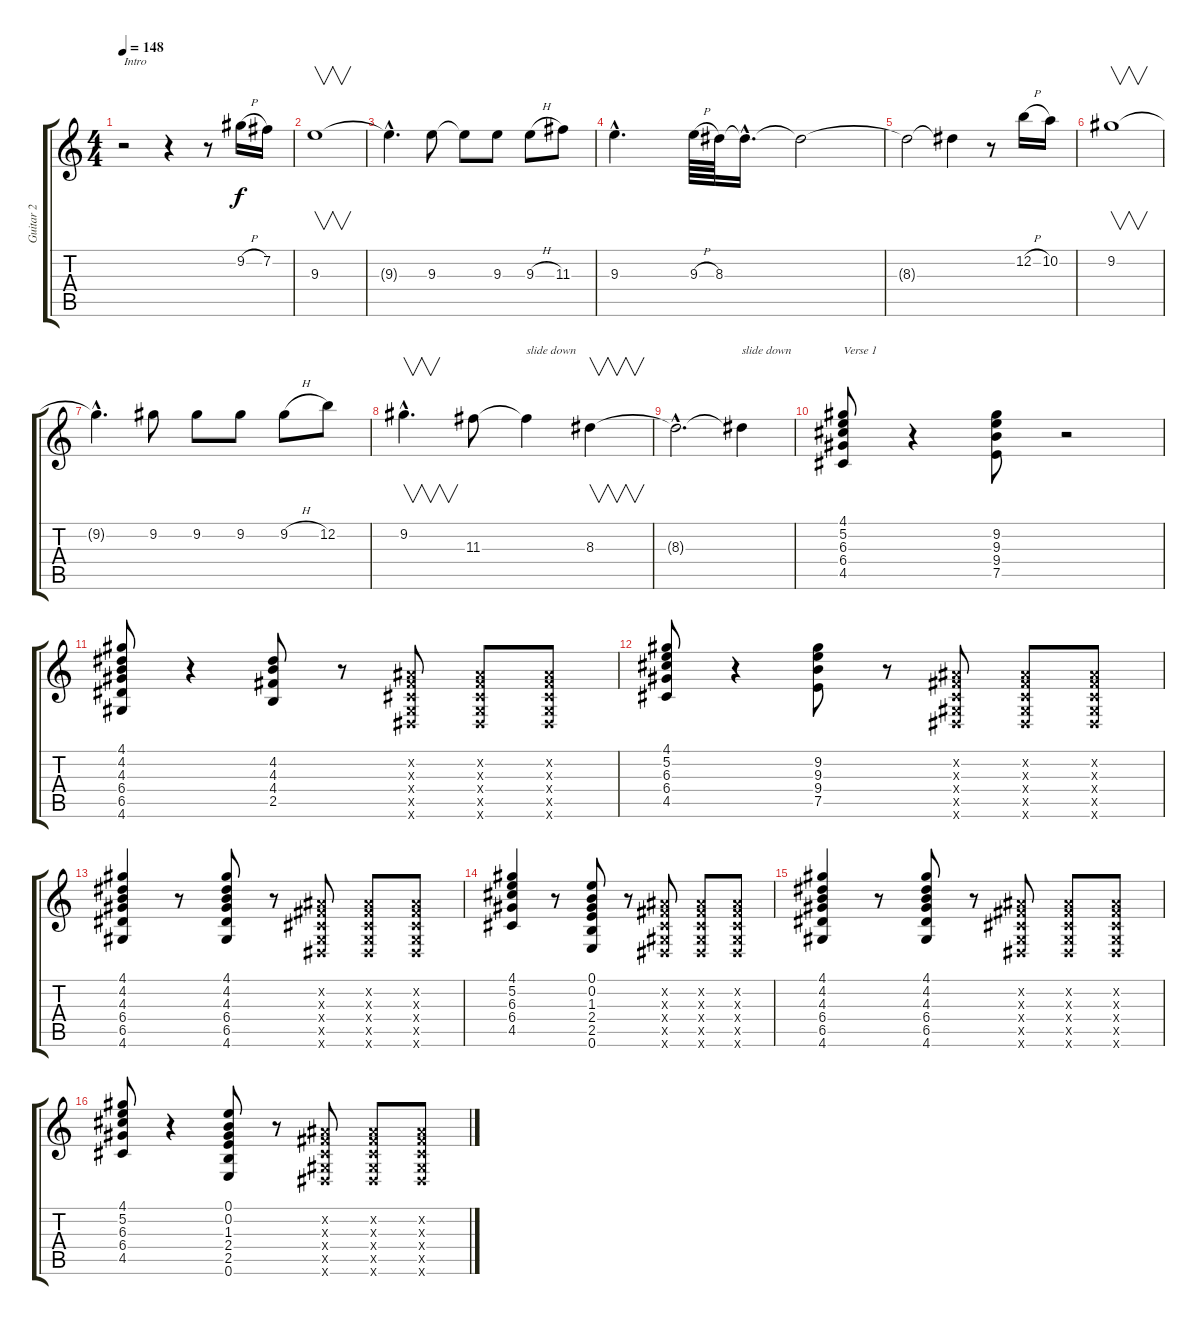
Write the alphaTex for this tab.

\track ("Guitar 2" "Guitar 2") {instrument overdrivenguitar}
\staff {score tabs}
\tuning (E4 B3 G3 D3 A2 E2) {hide}
\ts (4 4)
\tempo 148
\clef g2
\ks c
r.2{txt "Intro" dy f instrument overdrivenguitar} r.4 r.8 9.2{h}.16 7.2.16 |
9.3.1{v} |
9.3{hac t}.4{d} 9.3.8 9.3{t}.8 9.3.8 9.3{h}.8 11.3.8 |
9.3{hac}.4{d} 9.3{h}.64 8.3.64 8.3{hac t}.16{d} 8.3{t}.2 |
8.3{t}.2 8.3{t}.4 r.8 12.2{h}.16 10.2.16 |
9.2.1{v} |
9.2{hac t}.4{d} 9.2.8 9.2.8 9.2.8 9.2{h}.8 12.2.8 |
9.2{hac}.4{v d} 11.3.8 11.3{t}.4{txt "slide down"} 8.3.4{v} |
8.3{hac t}.2{d} 8.3{t}.4{txt "slide down"} |
(4.1 5.2 6.3 6.4 4.5).8{txt "Verse 1"} r.4 (9.2 9.3 9.4 7.5).8 r.2 |
(4.1 4.2 4.3 6.4 6.5 4.6).8 r.4 (4.2 4.3 4.4 2.5).8 r.8 (-1.2{x} -1.3{x} -1.4{x} -1.5{x} -1.6{x}).8 (-1.2{x} -1.3{x} -1.4{x} -1.5{x} -1.6{x}).8 (-1.2{x} -1.3{x} -1.4{x} -1.5{x} -1.6{x}).8 |
(4.1 5.2 6.3 6.4 4.5).8 r.4 (9.2 9.3 9.4 7.5).8 r.8 (-1.2{x} -1.3{x} -1.4{x} -1.5{x} -1.6{x}).8 (-1.2{x} -1.3{x} -1.4{x} -1.5{x} -1.6{x}).8 (-1.2{x} -1.3{x} -1.4{x} -1.5{x} -1.6{x}).8 |
(4.1 4.2 4.3 6.4 6.5 4.6).4 r.8 (4.1 4.2 4.3 6.4 6.5 4.6).8 r.8 (-1.2{x} -1.3{x} -1.4{x} -1.5{x} -1.6{x}).8 (-1.2{x} -1.3{x} -1.4{x} -1.5{x} -1.6{x}).8 (-1.2{x} -1.3{x} -1.4{x} -1.5{x} -1.6{x}).8 |
(4.1 5.2 6.3 6.4 4.5).4 r.8 (0.1 0.2 1.3 2.4 2.5 0.6).8 r.8 (-1.2{x} -1.3{x} -1.4{x} -1.5{x} -1.6{x}).8 (-1.2{x} -1.3{x} -1.4{x} -1.5{x} -1.6{x}).8 (-1.2{x} -1.3{x} -1.4{x} -1.5{x} -1.6{x}).8 |
(4.1 4.2 4.3 6.4 6.5 4.6).4 r.8 (4.1 4.2 4.3 6.4 6.5 4.6).8 r.8 (-1.2{x} -1.3{x} -1.4{x} -1.5{x} -1.6{x}).8 (-1.2{x} -1.3{x} -1.4{x} -1.5{x} -1.6{x}).8 (-1.2{x} -1.3{x} -1.4{x} -1.5{x} -1.6{x}).8 |
(4.1 5.2 6.3 6.4 4.5).8 r.4 (0.1 0.2 1.3 2.4 2.5 0.6).8 r.8 (-1.2{x} -1.3{x} -1.4{x} -1.5{x} -1.6{x}).8 (-1.2{x} -1.3{x} -1.4{x} -1.5{x} -1.6{x}).8 (-1.2{x} -1.3{x} -1.4{x} -1.5{x} -1.6{x}).8
